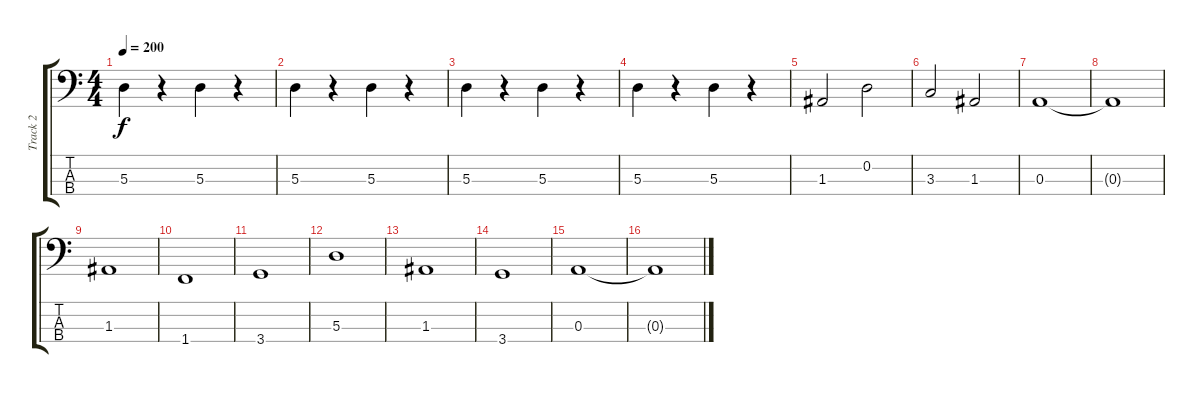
\track ("Track 2" "Track 2") {instrument electricbassfinger}
\staff {score tabs}
\tuning (G2 D2 A1 E1) {hide}
\ts (4 4)
\tempo 200
\clef f4
\ks c
5.3.4{dy f} r.4 5.3.4 r.4 |
5.3.4 r.4 5.3.4 r.4 |
5.3.4 r.4 5.3.4 r.4 |
5.3.4 r.4 5.3.4 r.4 |
1.3.2 0.2.2 |
3.3.2 1.3.2 |
0.3.1 |
0.3{t}.1 |
1.3.1 |
1.4.1 |
3.4.1 |
5.3.1 |
1.3.1 |
3.4.1 |
0.3.1 |
0.3{t}.1
